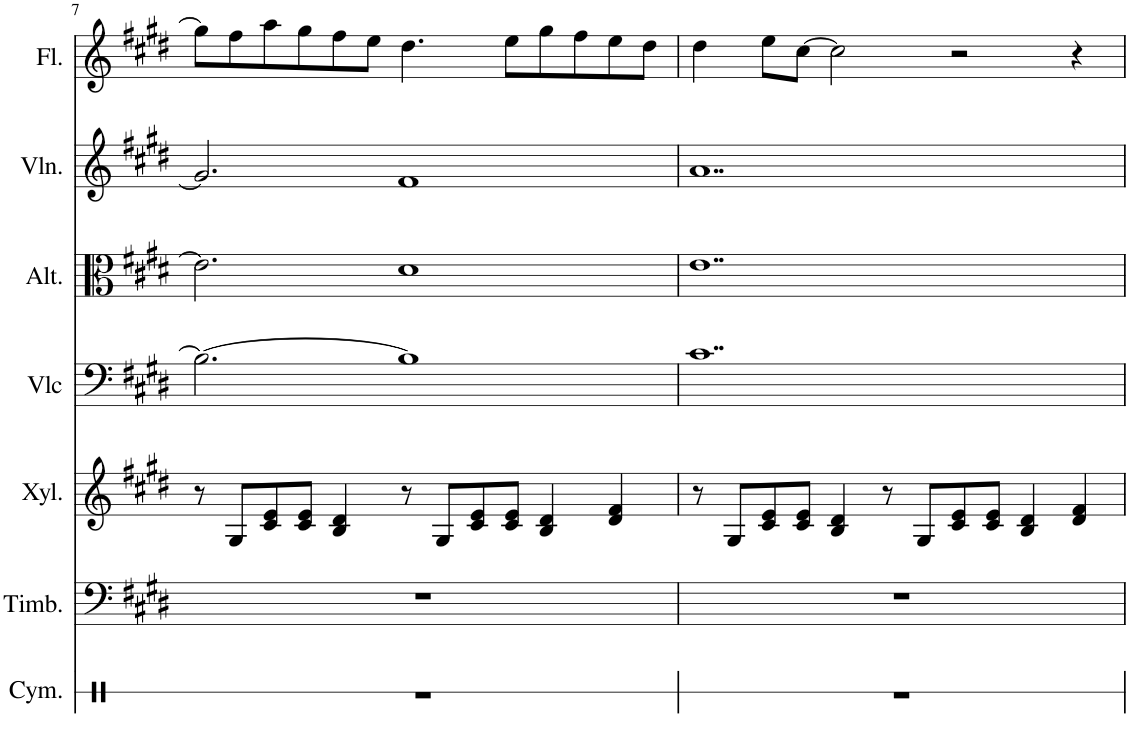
**kern	**kern	**kern	**kern	**kern	**kern	**kern
*part7	*part6	*part5	*part4	*part3	*part2	*part1
*staff7	*staff6	*staff5	*staff4	*staff3	*staff2	*staff1
*I"Cymbale	*I"Timbales	*I"Xylophone	*I"Violoncelle	*I"Alto	*I"Violon	*I"Flûte
*I'Cym.	*I'Timb.	*I'Xyl.	*I'Vlc	*I'Alt.	*I'Vln.	*I'Fl.
!!LO:PB:g=z
*clefX	*clefF4	*clefG2	*clefF4	*clefC3	*clefG2	*clefG2
*	*	*Trd-7c-12	*	*	*	*
*k[]	*k[f#c#g#d#]	*k[f#c#g#d#]	*k[f#c#g#d#]	*k[f#c#g#d#]	*k[f#c#g#d#]	*k[f#c#g#d#]
*M7/4	*M7/4	*M7/4	*M7/4	*M7/4	*M7/4	*M7/4
=7	=7	=7	=7	=7	=7	=7
1..r	1..r	8r	2.B\_	2.e\]	2.g#/]	8gg#\L]
.	.	8G#/L	.	.	.	8ff#\
.	.	8c#/ 8e/	.	.	.	8aa\
.	.	8c#/ 8e/J	.	.	.	8gg#\
.	.	4B/ 4d#/	.	.	.	8ff#\
.	.	.	.	.	.	8ee\J
.	.	8r	1B]	1d#	1f#	4.dd#\
.	.	8G#/L	.	.	.	.
.	.	8c#/ 8e/	.	.	.	.
.	.	8c#/ 8e/J	.	.	.	8ee\L
.	.	4B/ 4d#/	.	.	.	8gg#\
.	.	.	.	.	.	8ff#\
.	.	4d#/ 4f#/	.	.	.	8ee\
.	.	.	.	.	.	8dd#\J
=8	=8	=8	=8	=8	=8	=8
1..r	1..r	8r	1..c#	1..e	1..a	4dd#\
.	.	8G#/L	.	.	.	.
.	.	8c#/ 8e/	.	.	.	8ee\L
.	.	8c#/ 8e/J	.	.	.	[8cc#\J
.	.	4B/ 4d#/	.	.	.	2cc#\]
.	.	8r	.	.	.	.
.	.	8G#/L	.	.	.	.
.	.	8c#/ 8e/	.	.	.	2r
.	.	8c#/ 8e/J	.	.	.	.
.	.	4B/ 4d#/	.	.	.	.
.	.	4d#/ 4f#/	.	.	.	4r
=	=	=	=	=	=	=
*-	*-	*-	*-	*-	*-	*-
